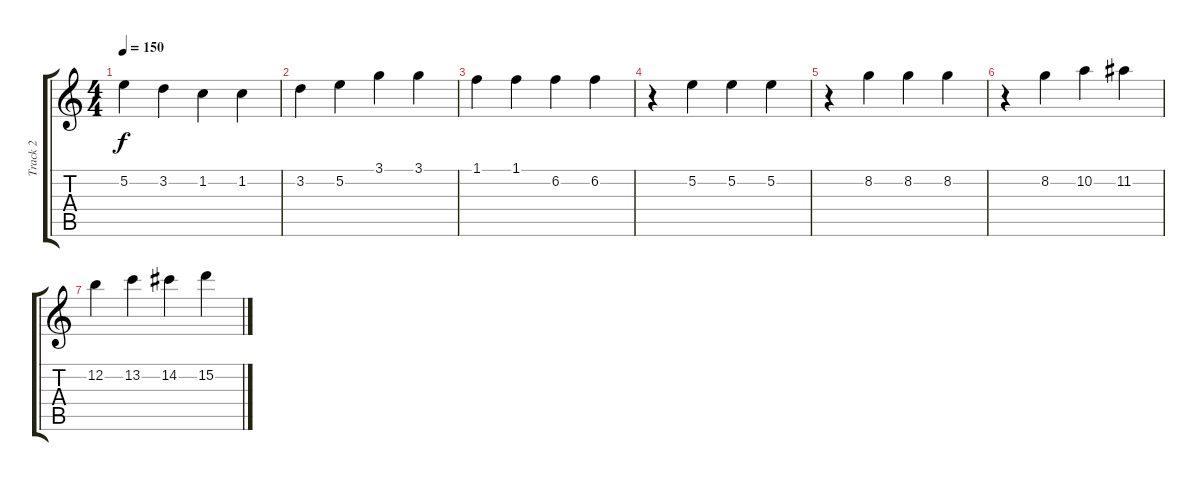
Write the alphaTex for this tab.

\track ("Track 2" "Track 2") {instrument acousticguitarsteel}
\staff {score tabs}
\tuning (E4 B3 G3 D3 A2 E2) {hide}
\ts (4 4)
\tempo 150
\clef g2
\ks c
5.2.4{dy f} 3.2.4 1.2.4 1.2.4 |
3.2.4 5.2.4 3.1.4 3.1.4 |
1.1.4 1.1.4 6.2.4 6.2.4 |
r.4 5.2.4 5.2.4 5.2.4 |
r.4 8.2.4 8.2.4 8.2.4 |
r.4 8.2.4 10.2.4 11.2.4 |
12.2.4 13.2.4 14.2.4 15.2.4
